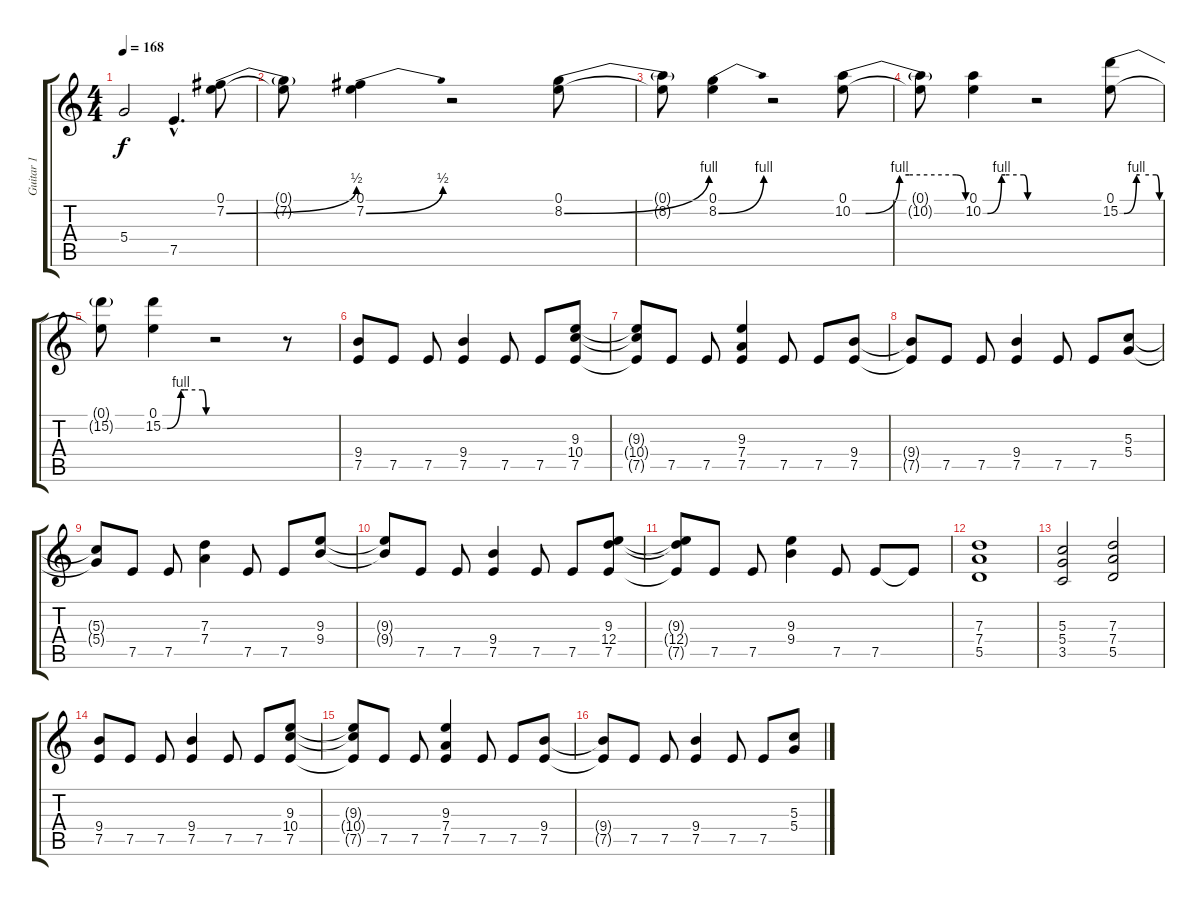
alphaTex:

\track ("Guitar 1" "Guitar 1") {instrument distortionguitar}
\staff {score tabs}
\tuning (E4 B3 G3 D3 A2 E2) {hide}
\ts (4 4)
\tempo 168
\clef g2
\ks c
5.4.2{dy f} 7.5{hac}.4{d} (0.1 7.2{be (bend 0 0 60 2)}).8{volume 11} |
(0.1{t} 7.2{t}).8 (0.1 7.2{be (bend 0 0 60 2)}).4 r.2 (0.1 8.2{be (bend 0 0 60 4)}).8 |
(0.1{t} 8.2{t}).8 (0.1 8.2{be (bend 0 0 60 4)}).4 r.2 (0.1 10.2{be (custom 0 0 7 0 25 4 30 4 55 4 60 0)}).8 |
(0.1{t} 10.2{t}).8 (0.1 10.2{be (custom 0 0 6 0 25 4 30 4 55 4 60 0)}).4 r.2 (0.1 15.2{be (custom 0 0 6 0 25 4 30 4 55 4 60 0)}).8 |
(0.1{t} 15.2{t}).8 (0.1 15.2{be (custom 0 0 6 0 25 4 30 4 55 4 60 0)}).4 r.2 r.8 |
(9.4 7.5).8{volume 13} 7.5.8 7.5.8 (9.4 7.5).4 7.5.8 7.5.8 (9.3 10.4 7.5).8 |
(9.3{t} 10.4{t} 7.5{t}).8 7.5.8 7.5.8 (9.3 7.4 7.5).4 7.5.8 7.5.8 (9.4 7.5).8 |
(9.4{t} 7.5{t}).8 7.5.8 7.5.8 (9.4 7.5).4 7.5.8 7.5.8 (5.3 5.4).8 |
(5.3{t} 5.4{t}).8 7.5.8 7.5.8 (7.3 7.4).4 7.5.8 7.5.8 (9.3 9.4).8 |
(9.3{t} 9.4{t}).8 7.5.8 7.5.8 (9.4 7.5).4 7.5.8 7.5.8 (9.3 12.4 7.5).8 |
(9.3{t} 12.4{t} 7.5{t}).8 7.5.8 7.5.8 (9.3 9.4).4 7.5.8 7.5.8 7.5{t}.8 |
(7.3 7.4 5.5).1 |
(5.3 5.4 3.5).2 (7.3 7.4 5.5).2 |
(9.4 7.5).8 7.5.8 7.5.8 (9.4 7.5).4 7.5.8 7.5.8 (9.3 10.4 7.5).8 |
(9.3{t} 10.4{t} 7.5{t}).8 7.5.8 7.5.8 (9.3 7.4 7.5).4 7.5.8 7.5.8 (9.4 7.5).8 |
(9.4{t} 7.5{t}).8 7.5.8 7.5.8 (9.4 7.5).4 7.5.8 7.5.8 (5.3 5.4).8
